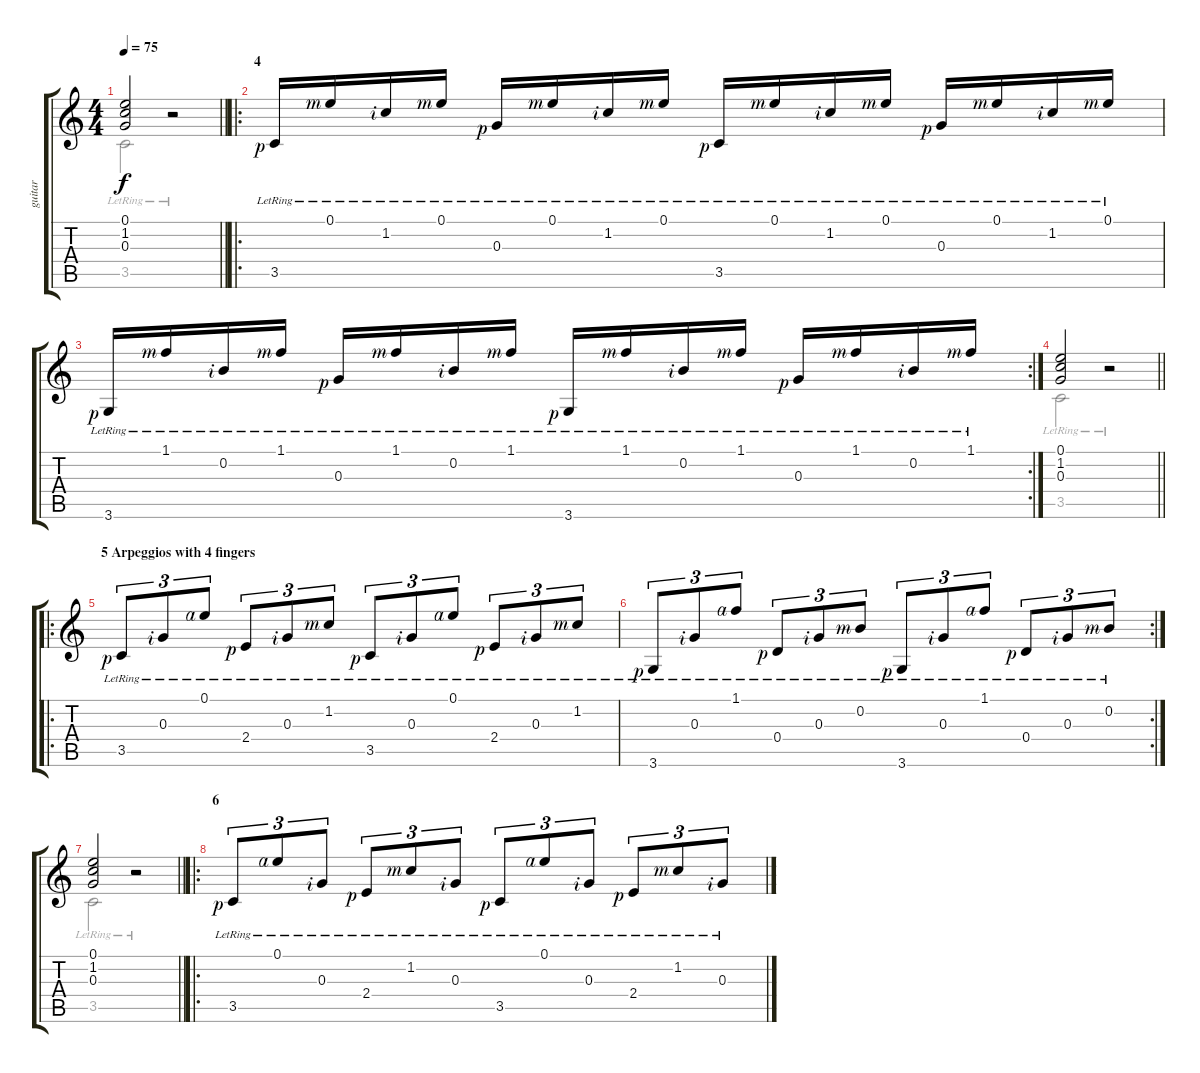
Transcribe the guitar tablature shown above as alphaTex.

\track ("guitar" "guitar") {instrument acousticguitarnylon}
\staff {score tabs}
\tuning (E4 B3 G3 D3 A2 E2) {hide}
\voice
\ts (4 4)
\tempo 75
\clef g2
\barLineRight lightlight
\ks c
(0.1 1.2 0.3).2{dy f} r.2 |
\ro
\section ("" "4")
3.5{lr rf 1}.16{beam Up} 0.1{lr rf 3}.16{beam Up} 1.2{lr rf 2}.16{beam Up} 0.1{lr rf 3}.16{beam Up} 0.3{lr rf 1}.16{beam Up} 0.1{lr rf 3}.16{beam Up} 1.2{lr rf 2}.16{beam Up} 0.1{lr rf 3}.16{beam Up} 3.5{lr rf 1}.16 0.1{lr rf 3}.16 1.2{lr rf 2}.16 0.1{lr rf 3}.16 0.3{lr rf 1}.16{beam Up} 0.1{lr rf 3}.16{beam Up} 1.2{lr rf 2}.16{beam Up} 0.1{lr rf 3}.16{beam Up} |
\rc 2
3.6{lr rf 1}.16 1.1{lr rf 3}.16 0.2{lr rf 2}.16 1.1{lr rf 3}.16 0.3{lr rf 1}.16{beam Up} 1.1{lr rf 3}.16{beam Up} 0.2{lr rf 2}.16{beam Up} 1.1{lr rf 3}.16{beam Up} 3.6{lr rf 1}.16 1.1{lr rf 3}.16 0.2{lr rf 2}.16 1.1{lr rf 3}.16 0.3{lr rf 1}.16{beam Up} 1.1{lr rf 3}.16{beam Up} 0.2{lr rf 2}.16{beam Up} 1.1{lr rf 3}.16{beam Up} |
\barLineRight lightlight
(0.1 1.2 0.3).2 r.2 |
\ro
\section ("" "5 Arpeggios with 4 fingers")
3.5{lr rf 1}.8{tu (3 2)} 0.3{lr rf 2}.8{tu (3 2)} 0.1{lr rf 4}.8{tu (3 2)} 2.4{lr rf 1}.8{tu (3 2)} 0.3{lr rf 2}.8{tu (3 2)} 1.2{lr rf 3}.8{tu (3 2)} 3.5{lr rf 1}.8{tu (3 2)} 0.3{lr rf 2}.8{tu (3 2)} 0.1{lr rf 4}.8{tu (3 2)} 2.4{lr rf 1}.8{tu (3 2)} 0.3{lr rf 2}.8{tu (3 2)} 1.2{lr rf 3}.8{tu (3 2)} |
\rc 2
3.6{lr rf 1}.8{tu (3 2)} 0.3{lr rf 2}.8{tu (3 2)} 1.1{lr rf 4}.8{tu (3 2)} 0.4{lr rf 1}.8{tu (3 2)} 0.3{lr rf 2}.8{tu (3 2)} 0.2{lr rf 3}.8{tu (3 2)} 3.6{lr rf 1}.8{tu (3 2)} 0.3{lr rf 2}.8{tu (3 2)} 1.1{lr rf 4}.8{tu (3 2)} 0.4{lr rf 1}.8{tu (3 2)} 0.3{lr rf 2}.8{tu (3 2)} 0.2{lr rf 3}.8{tu (3 2)} |
\barLineRight lightlight
(0.1 1.2 0.3).2 r.2 |
\ro
\section ("" "6")
3.5{lr rf 1}.8{tu (3 2)} 0.1{lr rf 4}.8{tu (3 2)} 0.3{lr rf 2}.8{tu (3 2)} 2.4{lr rf 1}.8{tu (3 2)} 1.2{lr rf 3}.8{tu (3 2)} 0.3{lr rf 2}.8{tu (3 2)} 3.5{lr rf 1}.8{tu (3 2)} 0.1{lr rf 4}.8{tu (3 2)} 0.3{lr rf 2}.8{tu (3 2)} 2.4{lr rf 1}.8{tu (3 2)} 1.2{lr rf 3}.8{tu (3 2)} 0.3{lr rf 2}.8{tu (3 2)}
\voice
\clef g2
\ottava regular
\simile none
\barLineRight lightlight
\ks c
3.5{lr}.2{dy f} r.2 |
|
|
\barLineRight lightlight
3.5{lr}.2 r.2 |
|
|
\barLineRight lightlight
3.5{lr}.2 r.2 |
